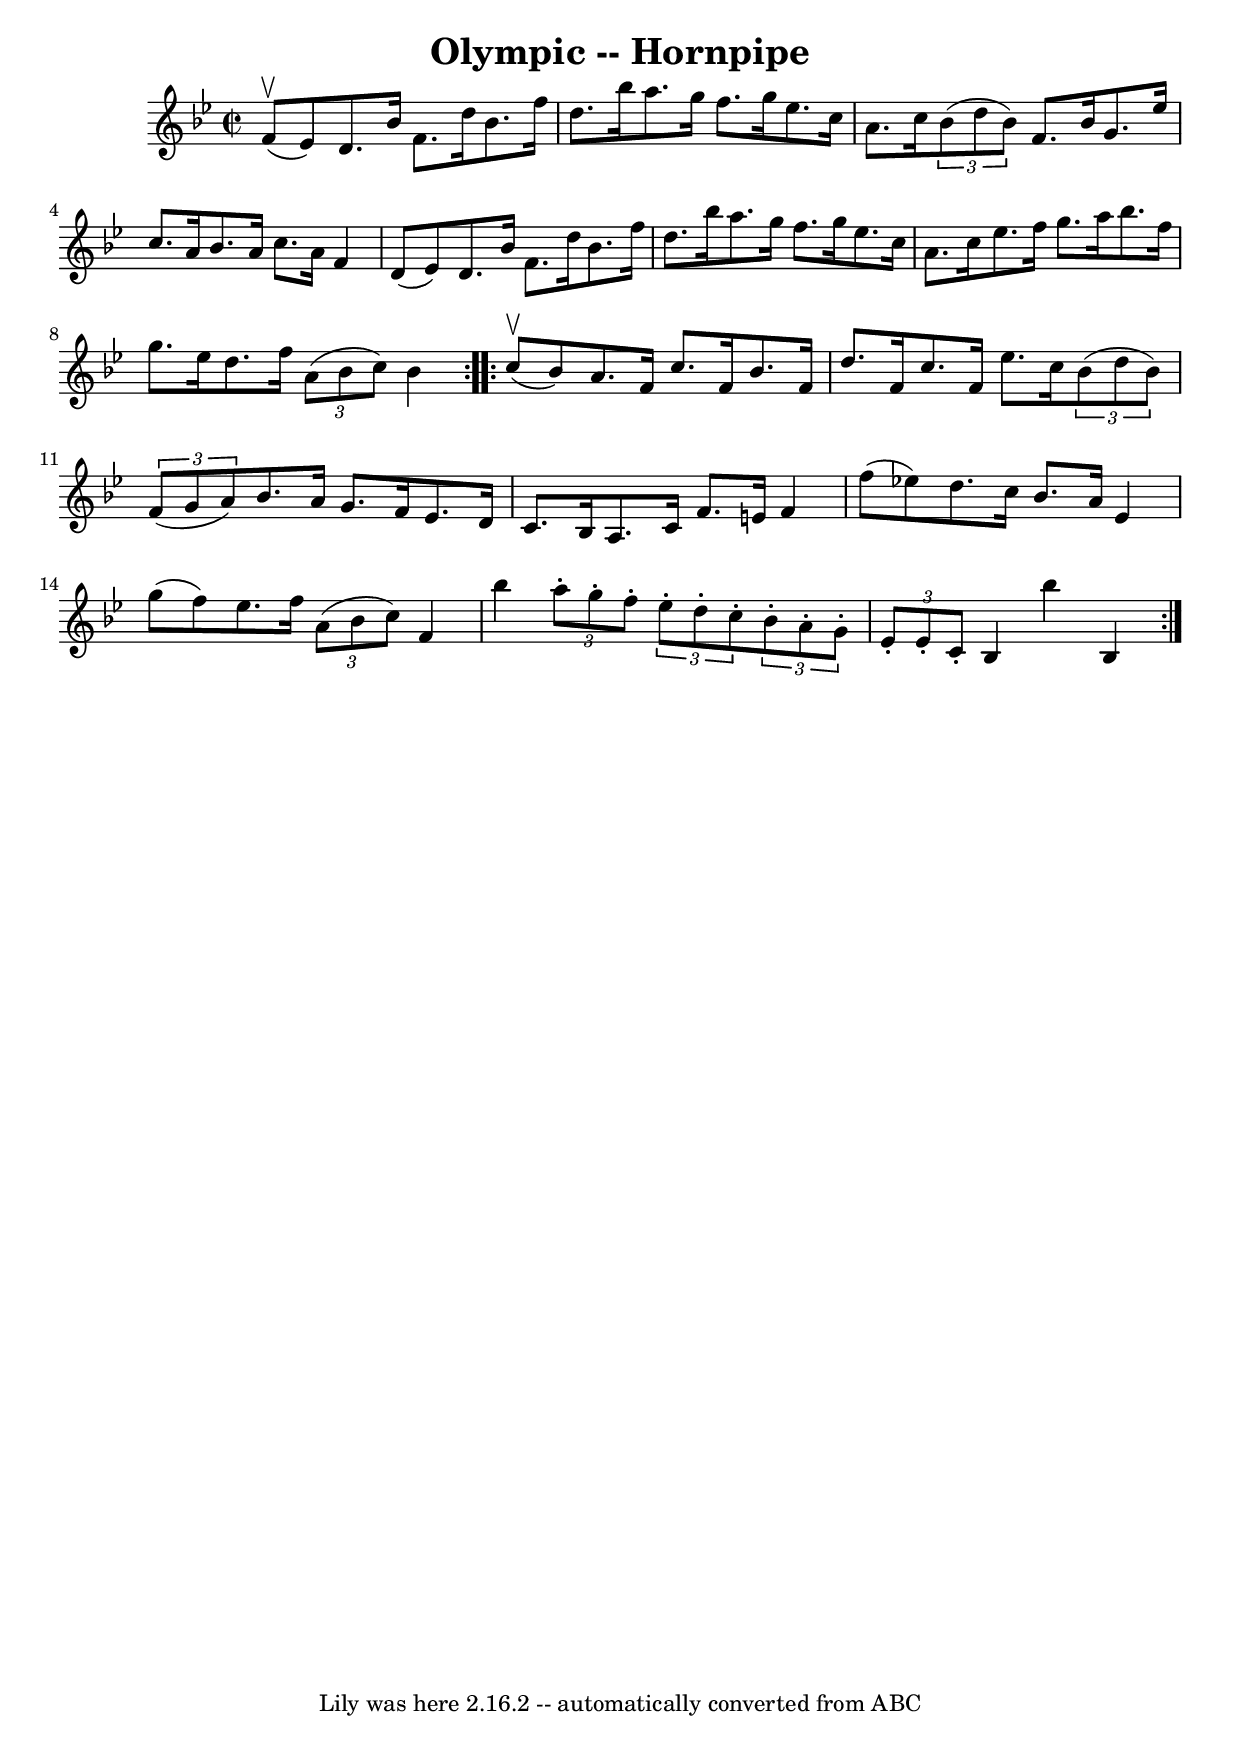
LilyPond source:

\version "2.16.2"
\include "Mammoth.ily"
\header {
  %% book = "Cole's 1000 Fiddle Tunes"
  crossRefNumber = "1"
  footnotes = ""
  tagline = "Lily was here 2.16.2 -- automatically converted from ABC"
  title = "Olympic -- Hornpipe"

}
voicedefault =  {



  \repeat volta 2 {

    \override Staff.TimeSignature #'style = #'C
    \time 2/2      \key bes \major f'8 (^\upbow ees'8)  |
    d'8.         bes'16 f'8. d''16 bes'8. f''16 d''8. bes''16   |
         a''8. g''16 f''8. g''16 ees''8. c''16 a'8. c''16   |
    
    \times 2/3 { bes'8 (d''8 bes'8) 
	       } f'8. bes'16 g'8.         ees''16 c''8. a'16   |
    bes'8. a'16 c''8. a'16 f'4         d'8 (ees'8)  |
    d'8. bes'16 f'8. d''16 bes'8.         f''16 d''8. bes''16   |
    a''8. g''16 f''8. g''16         ees''8. c''16 a'8. c''16   |
    ees''8. f''16 g''8.         a''16 bes''8. f''16 g''8. ees''16   |
    d''8. f''16    
    \times 2/3 { a'8 (bes'8 c''8) 
	       } bes'4  
  }     
  \repeat volta 2 {
         c''8 (^\upbow bes'8)  |
    a'8. f'16 c''8. f'16 bes'8.         f'16 d''8. f'16   |
    c''8. f'16 ees''8. c''16    
    \times 2/3 { bes'8 (d''8 bes'8) 
	       }   \times 2/3 { f'8 (g'8    
				a'8)  			      }  |
    bes'8. a'16 g'8. f'16 ees'8. d'16 c'8.      bes16   |
    a8. c'16 f'8. e'16 f'4 f''8 (ees''!8)  |
    d''8. c''16 bes'8. a'16 ees'4 g''8 (f''8)  |
    ees''8. f''16    \times 2/3 { a'8 (bes'8 c''8) 
				} f'4      bes''4   |
    \times 2/3 { a''8-. g''8-. f''8-. 
	       }   
    \times 2/3 { ees''8-. d''8-. c''8-. 
	       }   \times 2/3 { bes'8-. a'8 
				-. g'8-. 
			      }   \times 2/3 { ees'8-. ees'8-. c'8-.  					     }  |
    bes4   
    bes''4 bes4  
  }   

}

\score{
  <<

    \context Staff="default"
    {
      \voicedefault 
      
    }

  >>
  \layout {
    
  }
  \midi {
  }

}
